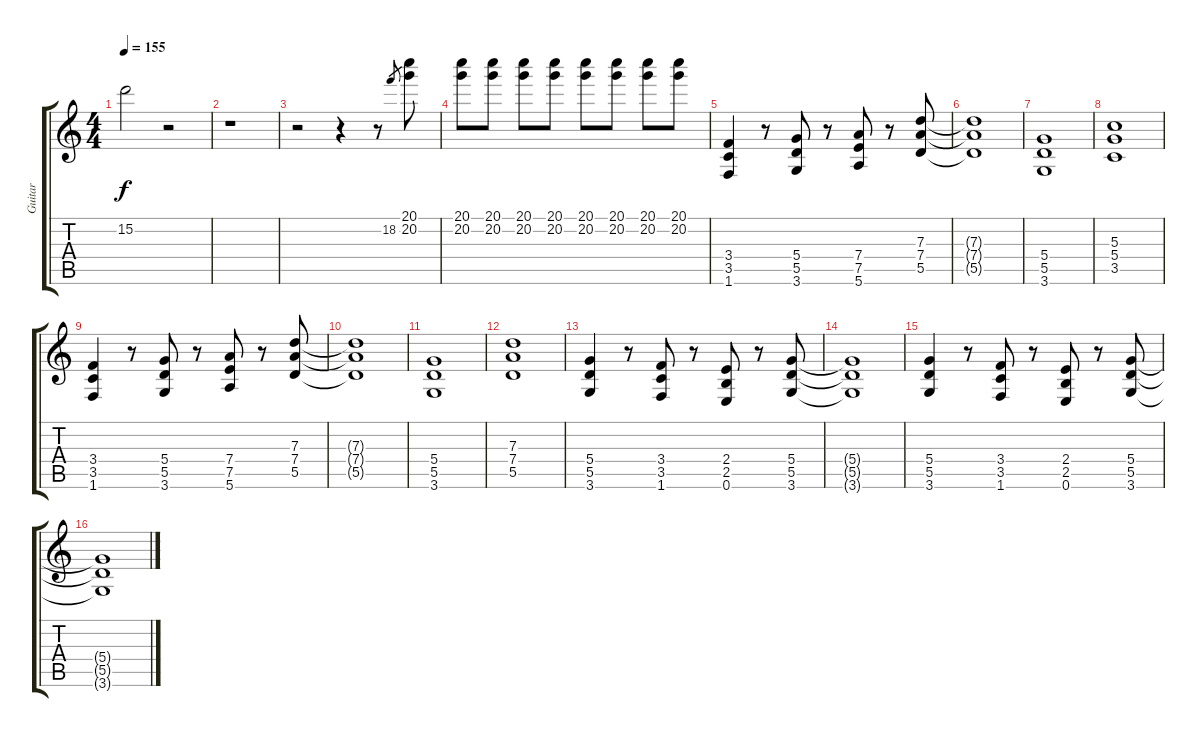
\track ("Guitar" "Guitar") {instrument distortionguitar}
\staff {score tabs}
\tuning (E4 B3 G3 D3 A2 E2) {hide}
\ts (4 4)
\tempo 155
\clef g2
\ks c
15.2{t}.2{dy f} r.2 |
r.1 |
r.2 r.4 r.8 18.2.8{gr} (20.1 20.2).8 |
(20.1 20.2).8 (20.1 20.2).8 (20.1 20.2).8 (20.1 20.2).8 (20.1 20.2).8 (20.1 20.2).8 (20.1 20.2).8 (20.1 20.2).8 |
(3.4 3.5 1.6).4 r.8 (5.4 5.5 3.6).8 r.8 (7.4 7.5 5.6).8 r.8 (7.3 7.4 5.5).8 |
(7.3{t} 7.4{t} 5.5{t}).1 |
(5.4 5.5 3.6).1 |
(5.3 5.4 3.5).1 |
(3.4 3.5 1.6).4 r.8 (5.4 5.5 3.6).8 r.8 (7.4 7.5 5.6).8 r.8 (7.3 7.4 5.5).8 |
(7.3{t} 7.4{t} 5.5{t}).1 |
(5.4 5.5 3.6).1 |
(7.3 7.4 5.5).1 |
(5.4 5.5 3.6).4 r.8 (3.4 3.5 1.6).8 r.8 (2.4 2.5 0.6).8 r.8 (5.4 5.5 3.6).8 |
(5.4{t} 5.5{t} 3.6{t}).1 |
(5.4 5.5 3.6).4 r.8 (3.4 3.5 1.6).8 r.8 (2.4 2.5 0.6).8 r.8 (5.4 5.5 3.6).8 |
(5.4{t} 5.5{t} 3.6{t}).1
